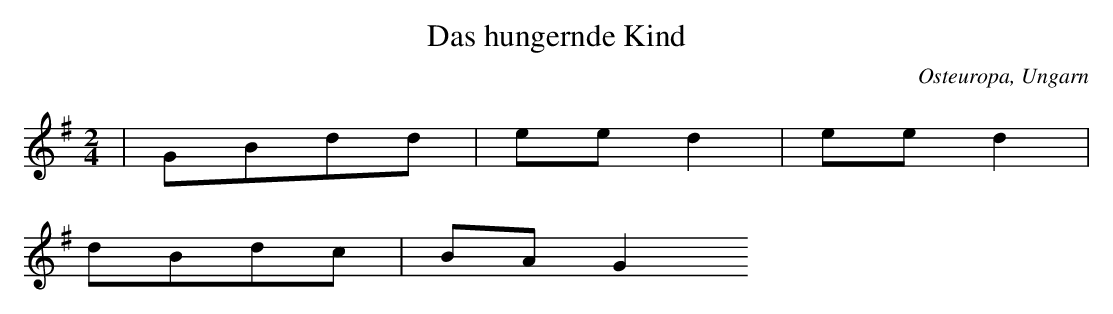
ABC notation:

X:1
T: Das hungernde Kind
O: Osteuropa, Ungarn
M: 2/4
L: 1/8
K: G
 | GBdd | eed2 | eed2 |
dBdc | BAG2
